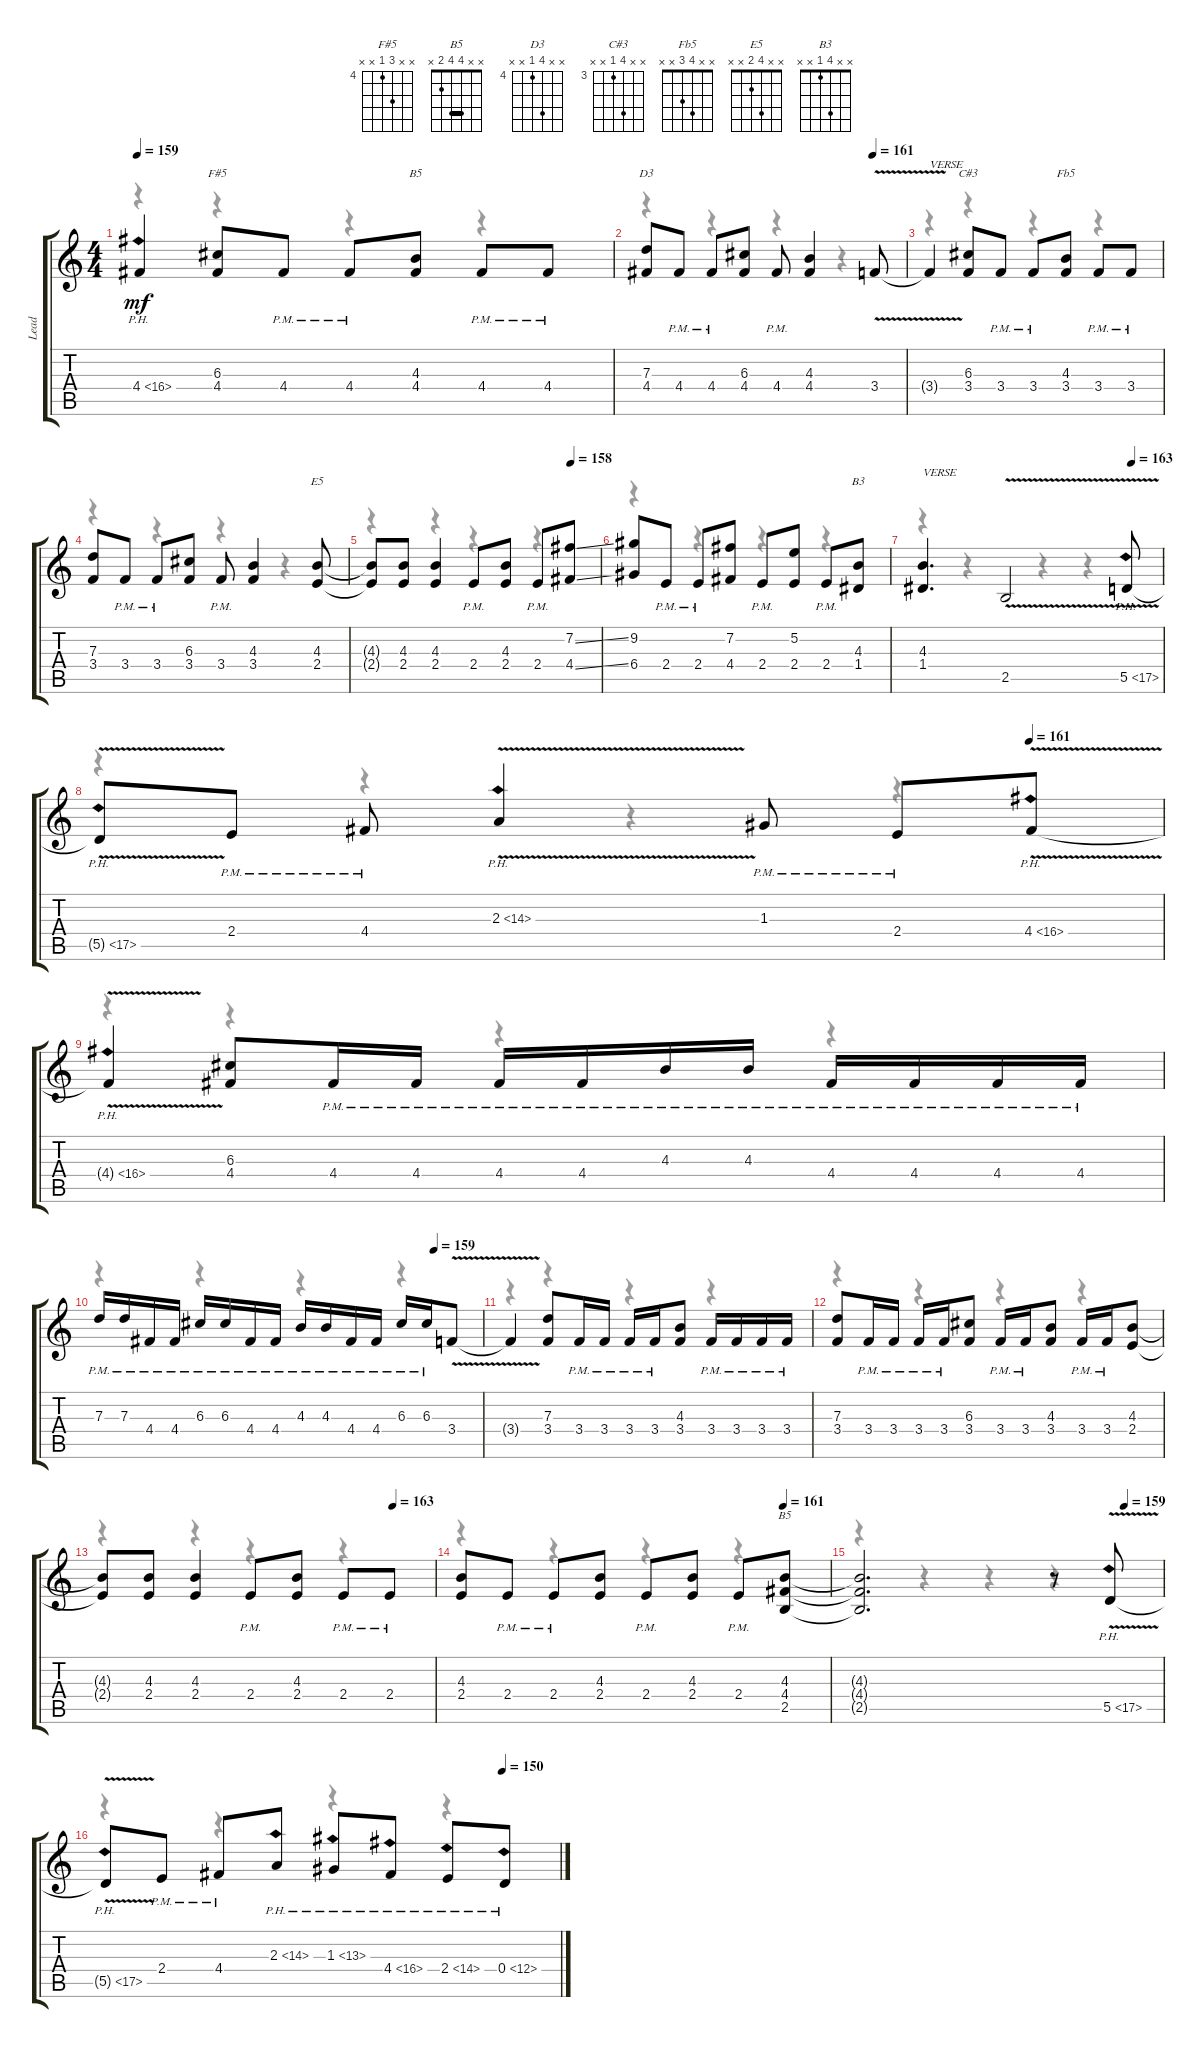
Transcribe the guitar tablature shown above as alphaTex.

\track ("Lead" "Lead") {instrument overdrivenguitar}
\staff {score tabs}
\tuning (E4 B3 G3 D3 A2 E2) {hide}
\chord ("F#5" x x 6 4 x x) {firstfret 4}
\chord ("B5" x x 4 4 x x) {barre 4}
\chord ("D3" x x 7 4 x x) {firstfret 4}
\chord ("C#3" x x 6 3 x x) {firstfret 3}
\chord ("Fb5" x x 4 3 x x)
\chord ("E5" x x 4 2 x x)
\chord ("B3" x x 4 1 x x)
\chord ("B5" x x 4 4 2 x) {barre 4}
\voice
\ts (4 4)
\tempo 159
\clef g2
\ks c
4.4{ph 12 t}.4{dy mf} (6.3 4.4).8{ch "F#5"} 4.4{pm}.8 4.4{pm}.8 (4.3 4.4).8{ch "B5"} 4.4{pm}.8 4.4{pm}.8 |
\tempo (161 0.875)
(7.3 4.4).8{ch "D3"} 4.4{pm}.8 4.4{pm}.8 (6.3 4.4).8 4.4{pm}.8 (4.3 4.4).4 3.4{v}.8 |
3.4{v t}.4{txt "VERSE"} (6.3 3.4).8{ch "C#3"} 3.4{pm}.8 3.4{pm}.8 (4.3 3.4).8{ch "Fb5"} 3.4{pm}.8 3.4{pm}.8 |
(7.3 3.4).8 3.4{pm}.8 3.4{pm}.8 (6.3 3.4).8 3.4{pm}.8 (4.3 3.4).4 (4.3 2.4).8{ch "E5"} |
\tempo (158 0.875)
(4.3{t} 2.4{t}).8 (4.3 2.4).8 (4.3 2.4).4 2.4{pm}.8 (4.3 2.4).8 2.4{pm}.8 (7.2{ss} 4.4{ss}).8 |
(9.2 6.4).8 2.4{pm}.8 2.4{pm}.8 (7.2 4.4).8 2.4{pm}.8 (5.2 2.4).8 2.4{pm}.8 (4.3 1.4).8{ch "B3"} |
\tempo (163 0.875)
(4.3 1.4).4{d txt "VERSE"} 2.5{v}.2 5.5{ph 12 v}.8 |
\tempo (161 0.875)
5.5{ph 12 v t}.8 2.4{pm}.8 4.4{pm}.8 2.3{ph 12 v}.4 1.3{pm}.8 2.4{pm}.8 4.4{ph 12 v}.8 |
4.4{ph 12 t}.4 (6.3 4.4).8 4.4{pm}.16 4.4{pm}.16 4.4{pm}.16 4.4{pm}.16 4.3{pm}.16 4.3{pm}.16 4.4{pm}.16 4.4{pm}.16 4.4{pm}.16 4.4{pm}.16 |
\tempo (159 0.875)
7.3{pm}.16 7.3{pm}.16 4.4{pm}.16 4.4{pm}.16 6.3{pm}.16 6.3{pm}.16 4.4{pm}.16 4.4{pm}.16 4.3{pm}.16 4.3{pm}.16 4.4{pm}.16 4.4{pm}.16 6.3{pm}.16 6.3{pm}.16 3.4{v}.8 |
3.4{v t}.4 (7.3 3.4).8 3.4{pm}.16 3.4{pm}.16 3.4{pm}.16 3.4{pm}.16 (4.3 3.4).8 3.4{pm}.16 3.4{pm}.16 3.4{pm}.16 3.4{pm}.16 |
(7.3 3.4).8 3.4{pm}.16 3.4{pm}.16 3.4{pm}.16 3.4{pm}.16 (6.3 3.4).8 3.4{pm}.16 3.4{pm}.16 (4.3 3.4).8 3.4{pm}.16 3.4{pm}.16 (4.3 2.4).8 |
\tempo (163 0.875)
(4.3{t} 2.4{t}).8 (4.3 2.4).8 (4.3 2.4).4 2.4{pm}.8 (4.3 2.4).8 2.4{pm}.8 2.4{pm}.8 |
\tempo (161 0.875)
(4.3 2.4).8 2.4{pm}.8 2.4{pm}.8 (4.3 2.4).8 2.4{pm}.8 (4.3 2.4).8 2.4{pm}.8 (4.3 4.4 2.5).8{ch "B5"} |
\tempo (159 0.875)
(4.3{t} 4.4{t} 2.5{t}).2{d} r.8 5.5{ph 12 v}.8 |
\tempo (150 0.875)
5.5{ph 12 t}.8 2.4{pm}.8 4.4{pm}.8 2.3{ph 12}.8 1.3{ph 12}.8 4.4{ph 12}.8 2.4{ph 12}.8 0.4{ph 12}.8
\voice
\clef g2
\ottava regular
\simile none
\ks c
r.4{dy f} r.4 r.4 r.4 |
r.4 r.4 r.4 r.4 |
r.4 r.4 r.4 r.4 |
r.4 r.4 r.4 r.4 |
r.4 r.4 r.4 r.4 |
r.4 r.4 r.4 r.4 |
r.4 r.4 r.4 r.4 |
r.4 r.4 r.4 r.4 |
r.4 r.4 r.4 r.4 |
r.4 r.4 r.4 r.4 |
r.4 r.4 r.4 r.4 |
r.4 r.4 r.4 r.4 |
r.4 r.4 r.4 r.4 |
r.4 r.4 r.4 r.4 |
r.4 r.4 r.4 r.4 |
r.4 r.4 r.4 r.4
